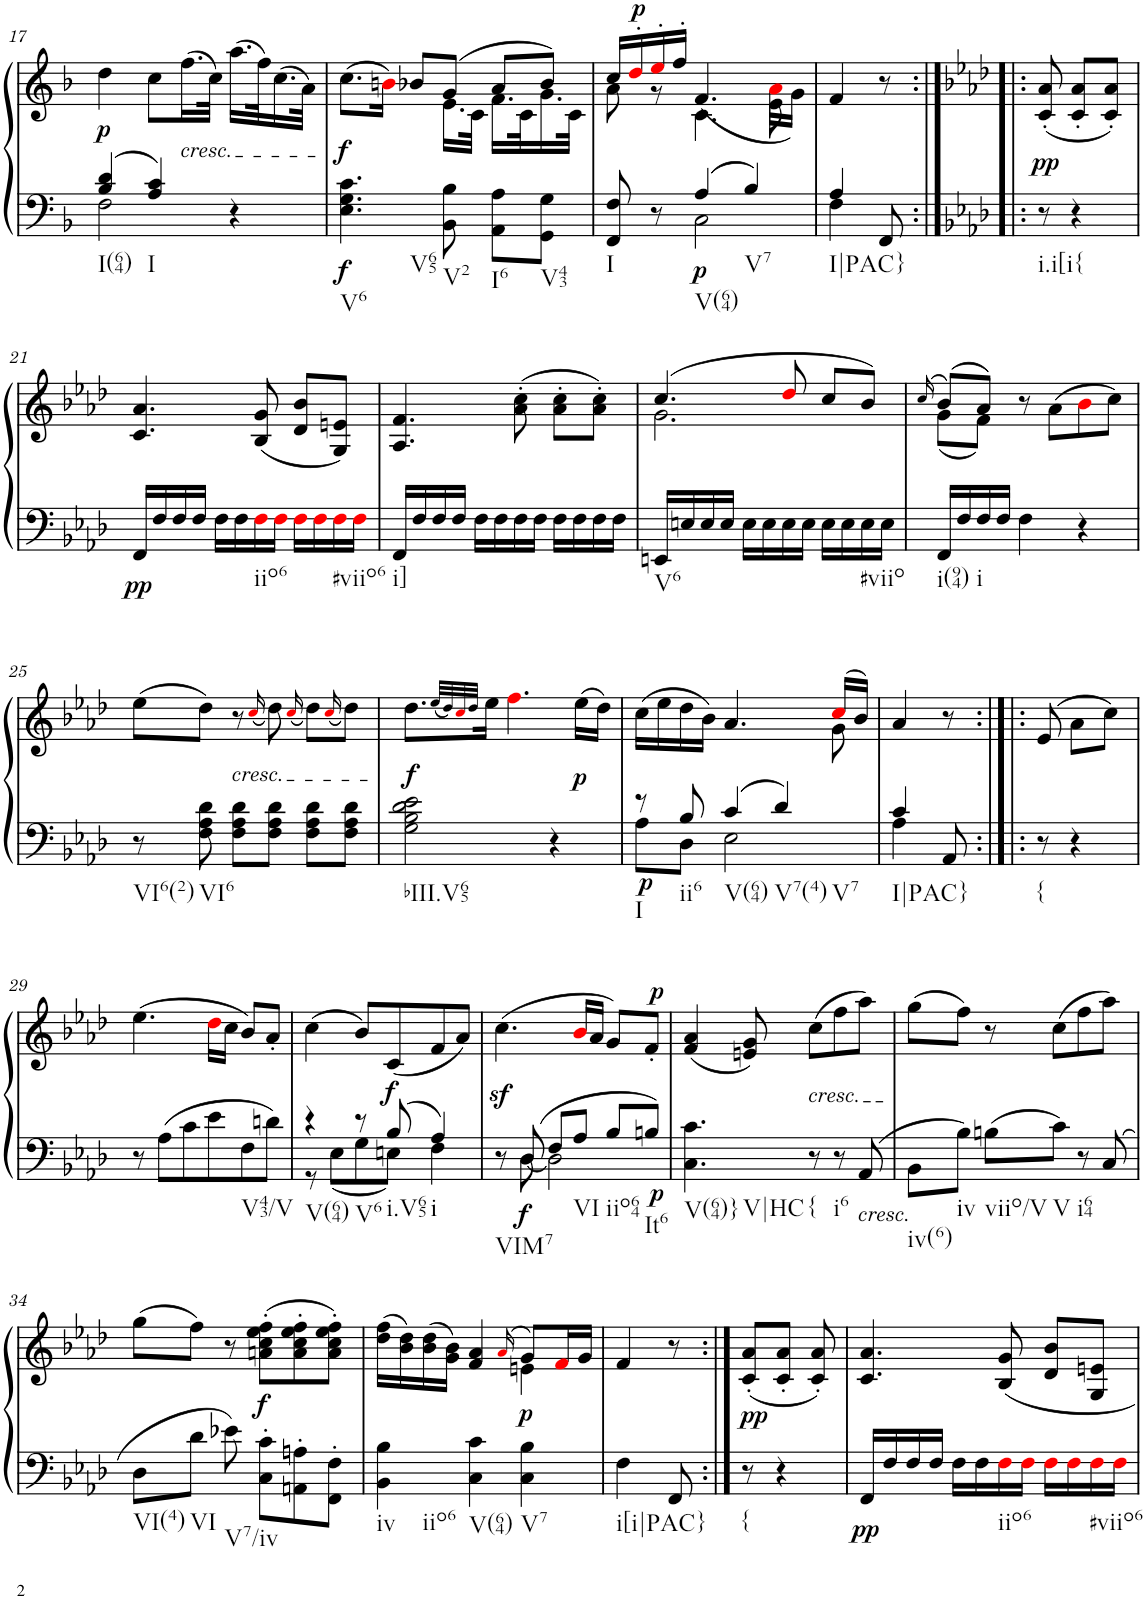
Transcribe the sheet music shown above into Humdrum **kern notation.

**kern	**kern	**dynam
*part1	*part1	*part1
*staff2	*staff1	*staff1/2
*I"Piano, Piano right	*	*
*I'Pno.	*	*
!!LO:PB:g=z
*clefF4	*clefG2	*
*k[b-]	*k[b-]	*
*M3/4	*M3/4	*
=17	=17	=17
*^	*	*
!LO:TX:b:t=I(64)	!	!	!
!	!	!	!LO:DY:b
4B-/ 4d/	2F\	4dd\	p
!LO:TX:b:t=I	!	!	!
4A/ 4c/	.	8cc\L	.
!	!	!LO:TX:b:i:t=cresc.	!
.	.	(16.ff\L	.
.	.	32cc\JJk)	.
4r	4ryy	(16.aa\LL	.
.	.	32ff\K)	.
.	.	(16.cc\	.
.	.	32a\JJk)	.
*v	*v	*	*
=18	=18	=18
*	*^	*
!LO:TX:b:t=V6	!	!	!
!LO:TX:b:t=V65	!	!	!
!	!	!	!LO:DY:b=2
!	!	!	!LO:DY:n=1:b
4.E\ 4.G\ 4.c\	(8.cc\L	4.ryy	f f
.	16bni\Jk)	.	.
.	8b-X/L	.	.
!LO:TX:b:t=V2	!	!	!
8BB-\ 8B-\	(8g/J	16.e\LL	.
.	.	32c\JJk	.
!LO:TX:b:t=I6	!	!	!
8AA\ 8A\L	8a/L	16.f\LL	.
.	.	32c\K	.
!LO:TX:b:t=V43	!	!	!
8GG\ 8G\J	8b-/J)	16.g\	.
.	.	32c\JJk	.
=19	=19	=19	=19
*^	*	*	*
!LO:TX:b:t=I	!	!	!	!
8FF/ 8F/	4ryy	16cc/LL	8a\	.
!	!	!	!	!LO:DY:a
.	.	16dd'i/	.	p
8r	.	16ee'i/	8r	.
.	.	16ff'/JJ	.	.
!LO:TX:b:t=V(64)	!	!	!	!
!	!	!	!	!LO:DY:b=2
4A/	2C\	(4.f/	4.c\	p
!LO:TX:b:t=V7	!	!	!	!
4B-/	.	.	.	.
.	.	8e\	16ai\LL	.
.	.	.	16g\JJ)	.
=20	=20	=20	=20	=20
!LO:TX:b:t=I|PAC}	!	!	!	!
*	*	*v	*v	*
4A/	4F\	4f/	.
8FF/	8ryy	8r	.
*v	*v	*	*
=20X2:|!|:	=20X2:|!|:	=20X2:|!|:
*k[b-e-a-d-]	*k[b-e-a-d-]	*
*^	*	*
!LO:TX:b:t=i.i[i{	!	!	!
!	!	!	!LO:DY:b
*v	*v	*	*
8r	(8c/' 8a-/'	pp
4r	8c/' 8a-/'L	.
.	8c/' 8a-/'J)	.
!!LO:LB:g=z
=21	=21	=21
!	!	!LO:DY:b=2
16FF/LL	4.c/ 4.a-/	pp
16F/	.	.
16F/	.	.
16F/JJ	.	.
16F\LL	.	.
16F\	.	.
!LO:TX:b:t=iio6	!	!
16Fi\	(8B-/ 8g/	.
16Fi\JJ	.	.
16Fi\LL	8d-/ 8b-/L	.
16Fi\	.	.
!LO:TX:b:t=#viio6	!	!
16Fi\	8G/ 8en/J)	.
16Fi\JJ	.	.
=22	=22	=22
!LO:TX:b:t=i]	!	!
16FF/LL	4.A-/ 4.f/	.
16F/	.	.
16F/	.	.
16F/JJ	.	.
16F\LL	.	.
16F\	.	.
16F\	(8a-\' 8cc\'	.
16F\JJ	.	.
16F\LL	8a-\' 8cc\'L	.
16F\	.	.
16F\	8a-\' 8cc\'J)	.
16F\JJ	.	.
=23	=23	=23
*	*^	*
!LO:TX:b:t=V6	!	!	!
16EEn/LL	(4.cc/	2.g\	.
16En/	.	.	.
16E/	.	.	.
16E/JJ	.	.	.
16E\LL	.	.	.
16E\	.	.	.
16E\	8dd-i/	.	.
16E\JJ	.	.	.
16E\LL	8cc/L	.	.
16E\	.	.	.
!LO:TX:b:t=#viio	!	!	!
16E\	8b-/J)	.	.
16E\JJ	.	.	.
=24	=24	=24	=24
.	(>16qcc/	.	.
!LO:TX:b:t=i(94)	!	!	!
16FF/LL	(8b-/L)	(8g\L	.
16F/	.	.	.
!LO:TX:b:t=i	!	!	!
16F/	8a-/J)	8f\J)	.
16F/JJ	.	.	.
4F\	8r	2ryy	.
.	(8a-\L	.	.
4r	8b-i\	.	.
.	8cc\J)	.	.
*	*v	*v	*
!!LO:LB:g=z
=25	=25	=25
!LO:TX:b:t=VI6(2)	!	!
8r	(8ee-\L	.
!LO:TX:b:t=VI6	!	!
8F\ 8A-\ 8d-\	8dd-\J)	.
!	!LO:TX:b:i:t=cresc.	!
8F\ 8A-\ 8d-\L	8r	.
.	(16qcci/	.
8F\ 8A-\ 8d-\J	8dd-\)	.
.	(16qcci/	.
8F\ 8A-\ 8d-\L	8dd-\L)	.
.	(16qcci/	.
8F\ 8A-\ 8d-\J	8dd-\J)	.
=26	=26	=26
!LO:TX:b:t=bIII.V65	!	!
!	!	!LO:DY:b
2G\ 2B-\ 2d-\ 2e-\	8.dd-\L	f
.	(32qee-/LLL	.
.	32qdd-/)	.
.	32qcci/	.
.	32qdd-/JJJ	.
.	16ee-\Jk	.
.	4.ffi\	.
4r	.	.
!	!	!LO:DY:b
.	(16ee-\LL	p
.	16dd-\JJ)	.
=27	=27	=27
*^	*^	*
!LO:TX:b:t=I	!	!	!	!
!	!	!	!	!LO:DY:b=2
8r	8A-\L	(16cc\LL	8ryy	p
.	.	16ee-\	.	.
*	*	*v	*v	*
!LO:TX:b:t=ii6	!	!	!
8B-/	8D-\J	16dd-\	.
.	.	16b-\JJ)	.
!LO:TX:b:t=V(64)	!	!	!
4c/	2E-\	4.a-/	.
!LO:TX:b:t=V7(4)	!	!	!
!LO:TX:b:t=V7	!	!	!
4d-/	.	.	.
*	*	*^	*
.	.	(16cci/LL	8g\	.
.	.	16b-/JJ)	.	.
*	*	*v	*v	*
=28	=28	=28	=28
!LO:TX:b:t=I|PAC}	!	!	!
4c/	4A-\	4a-/	.
8AA-/	8ryy	8r	.
=28X3:|!|:	=28X3:|!|:	=28X3:|!|:	=28X3:|!|:
!LO:TX:b:t={	!	!	!
*v	*v	*	*
8r	(8e-/	.
4r	8a-\L	.
.	8cc\J)	.
!!LO:LB:g=z
=29	=29	=29
8r	(4.ee-\	.
8A-\L	.	.
8c\	.	.
8e-\	16dd-i\LL	.
.	16cc\JJ	.
!LO:TX:b:t=V43/V	!	!
8F\	8b-/L)	.
8dn\J	8a-'/J	.
=30	=30	=30
*^	*	*
!LO:TX:b:t=V(64)	!	!	!
4r	8r	(4cc\	.
.	8E-\L	.	.
!LO:TX:b:t=V6	!	!	!
8r	8G\	8b-/L)	.
!LO:TX:b:t=i.V65	!	!	!
!	!	!	!LO:DY:b
8B-/	8En\J	(8c/	f
!LO:TX:b:t=i	!	!	!
4A-/	4F\	8f/	.
.	.	8a-/J)	.
=31	=31	=31	=31
!LO:TX:b:t=VIM7	!	!	!
8r	8ryy	(4.ccz<\	.
!	!	!	!LO:DY:b=2
8D-/	[8D-\	.	f
8F/L	2D-\]	.	.
!LO:TX:b:t=VI	!	!	!
8A-/J	.	16b-i/LL	.
.	.	16a-/JJ	.
!LO:TX:b:t=iio64	!	!	!
8B-/L	.	8g/L)	.
!LO:TX:b:t=It6	!	!	!
!	!	!	!LO:DY:b=2
!	!	!	!LO:DY:n=1:a
8Bn/J	.	8f'/J	p p
*v	*v	*	*
=32	=32	=32
!LO:TX:b:t=V(64)}	!	!
!LO:TX:b:t=V|HC	!	!
4.C\ 4.c\	(4f/ 4a-/	.
.	8en/ 8g/)	.
!	!LO:TX:b:i:t=cresc.	!
!LO:TX:b:t={	!	!
8r	(8cc\L	.
!LO:TX:b:t=i6	!	!
8r	8ff\	.
!LO:TX:b:i:t=cresc.	!	!
8AA-/	8aa-\J)	.
=33	=33	=33
!LO:TX:b:t=iv(6)	!	!
8BB-\L	(8gg\L	.
!LO:TX:b:t=iv	!	!
8B-\J	8ff\J)	.
!LO:TX:b:t=viio/V	!	!
8Bn\L	8r	.
!LO:TX:b:t=V	!	!
8c\J	(8cc\L	.
!LO:TX:b:t=i64	!	!
8r	8ff\	.
8C/	8aa-\J)	.
!!LO:LB:g=z
=34	=34	=34
!LO:TX:b:t=VI(4)	!	!
8D-\L	(8gg\L	.
!LO:TX:b:t=VI	!	!
8d-\J	8ff\J)	.
!LO:TX:b:t=V7/iv	!	!
8e-X\	8r	.
!	!	!LO:DY:b
8C\' 8c\'L	(8an\' 8cc\' 8ee-\' 8ff\'L	f
8AAn\' 8An\'	8a\' 8cc\' 8ee-\' 8ff\'	.
8FF\' 8F\'J	8a\' 8cc\' 8ee-\' 8ff\'J)	.
=35	=35	=35
*	*^	*
!LO:TX:b:t=iv	!	!	!
!LO:TX:b:t=iio6	!	!	!
4BB-\ 4B-\	(>16dd-\ 16ff\LL	2ryy	.
.	16b-\ 16dd-\)	.	.
.	(>16b-\ 16dd-\	.	.
.	16g\ 16b-\JJ)	.	.
!LO:TX:b:t=V(64)	!	!	!
4C\ 4c\	4f/ 4a-/	.	.
.	(16qa-i/	.	.
!LO:TX:b:t=V7	!	!	!
!	!	!	!LO:DY:b
4C\ 4B-\	8g/L)	4en\	p
.	16fi/L	.	.
.	16g/JJ	.	.
*	*v	*v	*
=36	=36	=36
!LO:TX:b:t=i[i|PAC}	!	!
4F\	4f/	.
8FF/	8r	.
=36:|!	=36:|!	=36:|!
!LO:TX:b:t={	!	!
!	!	!LO:DY:b
8r	(8c/' 8a-/'L	pp
4r	8c/' 8a-/'J	.
.	8c/' 8a-/')	.
=37	=37	=37
!	!	!LO:DY:b=2
16FF/LL	4.c/ 4.a-/	pp
16F/	.	.
16F/	.	.
16F/JJ	.	.
16F\LL	.	.
16F\	.	.
!LO:TX:b:t=iio6	!	!
16Fi\	8B-/ 8g/	.
16Fi\JJ	.	.
16Fi\LL	8d-/ 8b-/L	.
16Fi\	.	.
!LO:TX:b:t=#viio6	!	!
16Fi\	8G/ 8en/J	.
16Fi\JJ	.	.
=	=	=
*-	*-	*-
